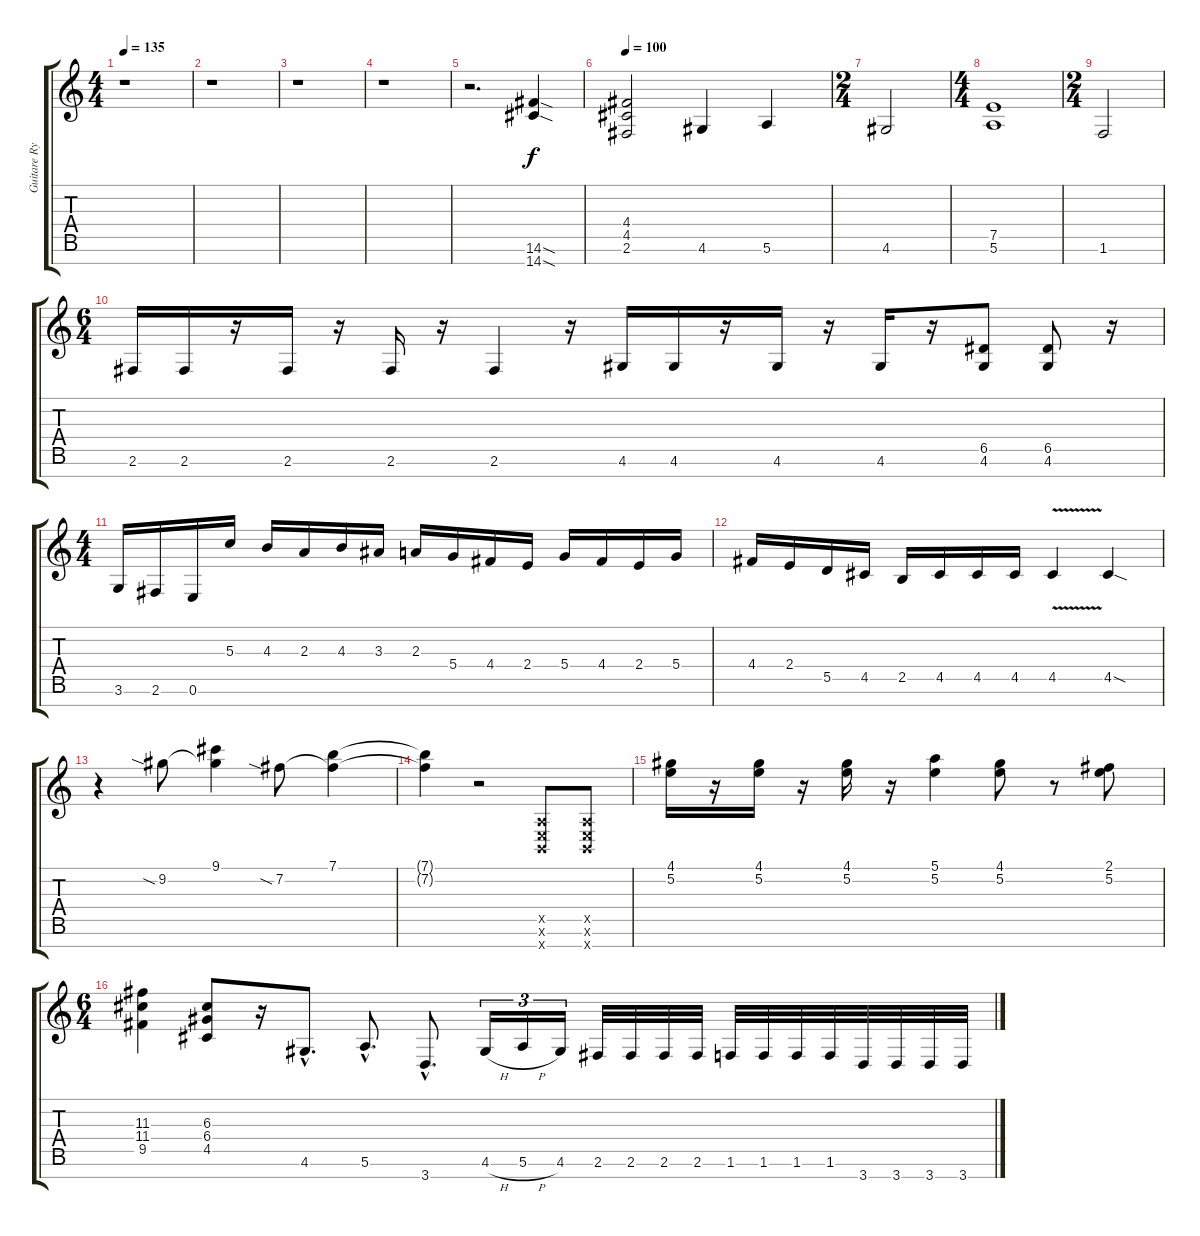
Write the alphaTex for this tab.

\track ("Guitare Rythmique" "Guitare Ry") {instrument distortionguitar}
\staff {score tabs}
\tuning (E4 B3 G3 D3 A2 E2 B1) {hide}
\ts (4 4)
\tempo 135
\clef g2
\ks c
r.1{dy f} |
r.1 |
r.1 |
r.1 |
r.2{d} (14.6{sod} 14.7{sod}).4 |
\tempo 100
(4.4 4.5 2.6).2 4.6.4 5.6.4 |
\ts (2 4)
4.6.2 |
\ts (4 4)
(7.5 5.6).1 |
\ts (2 4)
1.6.2 |
\ts (6 4)
2.6.16 2.6.16 r.16 2.6.16 r.16 2.6.16 r.16 2.6.4 r.16 4.6.16 4.6.16 r.16 4.6.16 r.16 4.6.16 r.16 (6.5 4.6).8 (6.5 4.6).8 r.16 |
\ts (4 4)
3.6.16 2.6.16 0.6.16 5.3.16 4.3.16 2.3.16 4.3.16 3.3.16 2.3.16 5.4.16 4.4.16 2.4.16 5.4.16 4.4.16 2.4.16 5.4.16 |
4.4.16 2.4.16 5.5.16 4.5.16 2.5.16 4.5.16 4.5.16 4.5.16 4.5{v}.4 4.5{sod}.4 |
r.4 9.2{sia}.8 (9.1 9.2{t}).4 7.2{sia}.8 (7.1 7.2{t}).4 |
(7.1{t} 7.2{t}).4 r.2 (0.5{x} 0.6{x} 0.7{x}).8 (0.5{x} 0.6{x} 0.7{x}).8 |
(4.1 5.2).16 r.16 (4.1 5.2).16 r.16 (4.1 5.2).16 r.16 (5.1 5.2).4 (4.1 5.2).8 r.8 (2.1 5.2).8 |
\ts (6 4)
(11.3 11.4 9.5).4 (6.3 6.4 4.5).8 r.16 4.6{hac}.8{d} 5.6{hac}.8{d} 3.7{hac}.8{d} 4.6{h}.16{tu (3 2)} 5.6{h}.16{tu (3 2)} 4.6.16{tu (3 2)} 2.6.32 2.6.32 2.6.32 2.6.32 1.6.32 1.6.32 1.6.32 1.6.32 3.7.32 3.7.32 3.7.32 3.7.32
